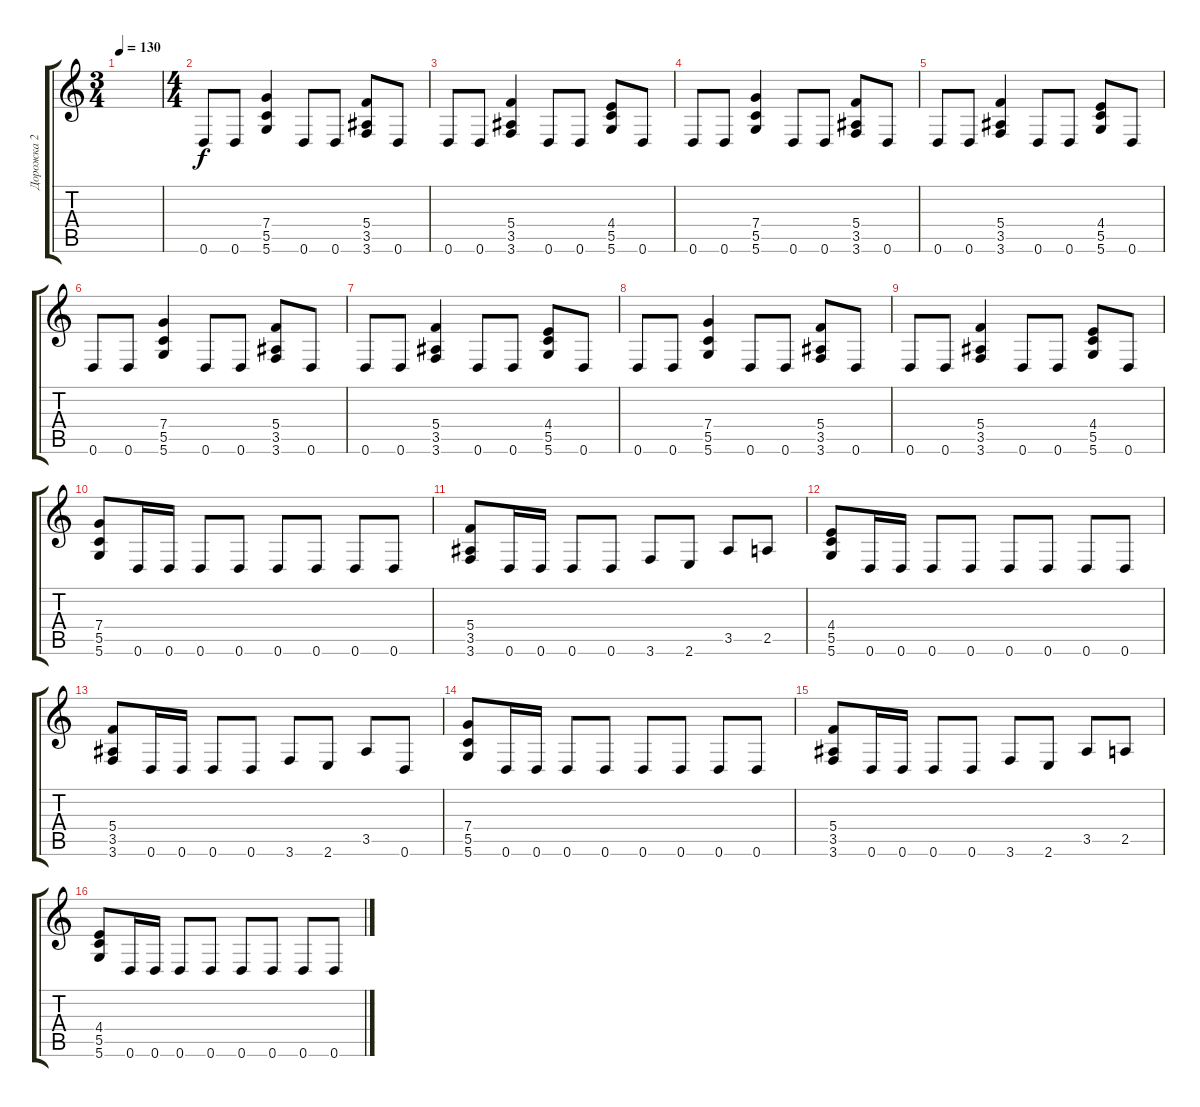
\track ("Дорожка 2" "Дорожка 2") {instrument distortionguitar}
\staff {score tabs}
\tuning (D4 A3 F3 C3 G2 D2) {hide}
\ts (3 4)
\tempo 130
\clef g2
\ks c
|
\ts (4 4)
0.6.8 0.6.8 (7.4 5.5 5.6).4 0.6.8 0.6.8 (5.4 3.5 3.6).8 0.6.8 |
0.6.8 0.6.8 (5.4 3.5 3.6).4 0.6.8 0.6.8 (4.4 5.5 5.6).8 0.6.8 |
0.6.8 0.6.8 (7.4 5.5 5.6).4 0.6.8 0.6.8 (5.4 3.5 3.6).8 0.6.8 |
0.6.8 0.6.8 (5.4 3.5 3.6).4 0.6.8 0.6.8 (4.4 5.5 5.6).8 0.6.8 |
0.6.8 0.6.8 (7.4 5.5 5.6).4 0.6.8 0.6.8 (5.4 3.5 3.6).8 0.6.8 |
0.6.8 0.6.8 (5.4 3.5 3.6).4 0.6.8 0.6.8 (4.4 5.5 5.6).8 0.6.8 |
0.6.8 0.6.8 (7.4 5.5 5.6).4 0.6.8 0.6.8 (5.4 3.5 3.6).8 0.6.8 |
0.6.8 0.6.8 (5.4 3.5 3.6).4 0.6.8 0.6.8 (4.4 5.5 5.6).8 0.6.8 |
(7.4 5.5 5.6).8 0.6.16 0.6.16 0.6.8 0.6.8 0.6.8 0.6.8 0.6.8 0.6.8 |
(5.4 3.5 3.6).8 0.6.16 0.6.16 0.6.8 0.6.8 3.6.8 2.6.8 3.5.8 2.5.8 |
(4.4 5.5 5.6).8 0.6.16 0.6.16 0.6.8 0.6.8 0.6.8 0.6.8 0.6.8 0.6.8 |
(5.4 3.5 3.6).8 0.6.16 0.6.16 0.6.8 0.6.8 3.6.8 2.6.8 3.5.8 0.6.8 |
(7.4 5.5 5.6).8 0.6.16 0.6.16 0.6.8 0.6.8 0.6.8 0.6.8 0.6.8 0.6.8 |
(5.4 3.5 3.6).8 0.6.16 0.6.16 0.6.8 0.6.8 3.6.8 2.6.8 3.5.8 2.5.8 |
(4.4 5.5 5.6).8 0.6.16 0.6.16 0.6.8 0.6.8 0.6.8 0.6.8 0.6.8 0.6.8
